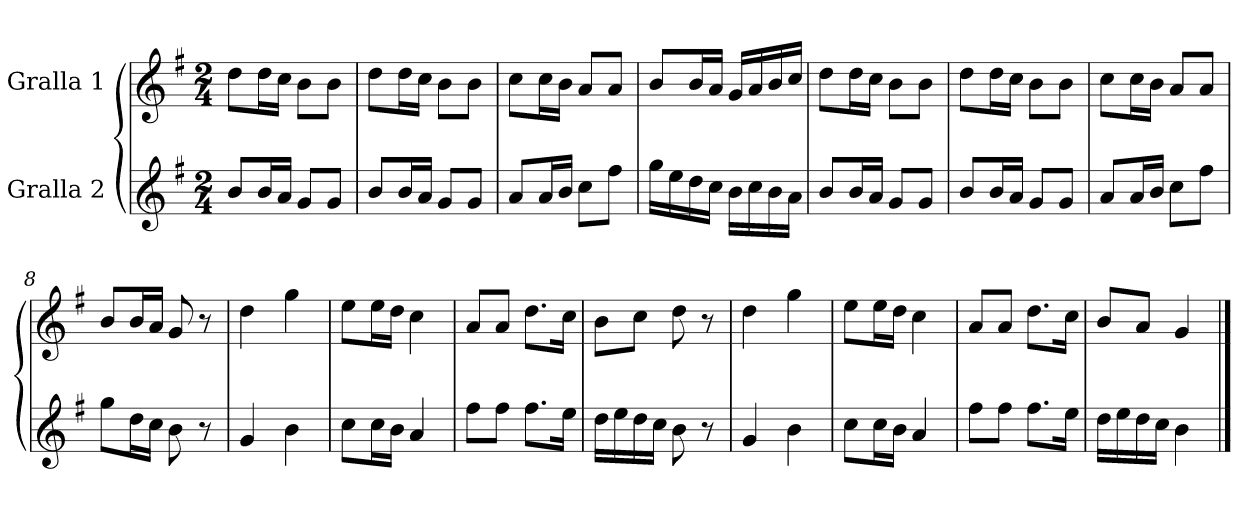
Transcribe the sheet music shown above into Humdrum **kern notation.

**kern	**kern
*part2	*part1
*staff2	*staff1
*I"Gralla 2	*I"Gralla 1
*clefG2	*clefG2
*k[f#]	*k[f#]
*M2/4	*M2/4
=1	=1
8b/L	8dd\L
16b/L	16dd\L
16a/JJ	16cc\JJ
8g/L	8b\L
8g/J	8b\J
=2	=2
8b/L	8dd\L
16b/L	16dd\L
16a/JJ	16cc\JJ
8g/L	8b\L
8g/J	8b\J
=3	=3
8a/L	8cc\L
16a/L	16cc\L
16b/JJ	16b\JJ
8cc\L	8a/L
8ff#\J	8a/J
=4	=4
16gg\LL	8b/L
16ee\	.
16dd\	16b/L
16cc\JJ	16a/JJ
16b\LL	16g/LL
16cc\	16a/
16b\	16b/
16a\JJ	16cc/JJ
=5	=5
8b/L	8dd\L
16b/L	16dd\L
16a/JJ	16cc\JJ
8g/L	8b\L
8g/J	8b\J
=6	=6
8b/L	8dd\L
16b/L	16dd\L
16a/JJ	16cc\JJ
8g/L	8b\L
8g/J	8b\J
=7	=7
8a/L	8cc\L
16a/L	16cc\L
16b/JJ	16b\JJ
8cc\L	8a/L
8ff#\J	8a/J
!!LO:LB:g=z
=8	=8
8gg\L	8b/L
16dd\L	16b/L
16cc\JJ	16a/JJ
8b\	8g/
8r	8r
=9	=9
4g/	4dd\
4b\	4gg\
=10	=10
8cc\L	8ee\L
16cc\L	16ee\L
16b\JJ	16dd\JJ
4a/	4cc\
=11	=11
8ff#\L	8a/L
8ff#\J	8a/J
8.ff#\L	8.dd\L
16ee\Jk	16cc\Jk
=12	=12
16dd\LL	8b\L
16ee\	.
16dd\	8cc\J
16cc\JJ	.
8b\	8dd\
8r	8r
=13	=13
4g/	4dd\
4b\	4gg\
=14	=14
8cc\L	8ee\L
16cc\L	16ee\L
16b\JJ	16dd\JJ
4a/	4cc\
=15	=15
8ff#\L	8a/L
8ff#\J	8a/J
8.ff#\L	8.dd\L
16ee\Jk	16cc\Jk
=16	=16
16dd\LL	8b/L
16ee\	.
16dd\	8a/J
16cc\JJ	.
4b\	4g/
==	==
*-	*-
